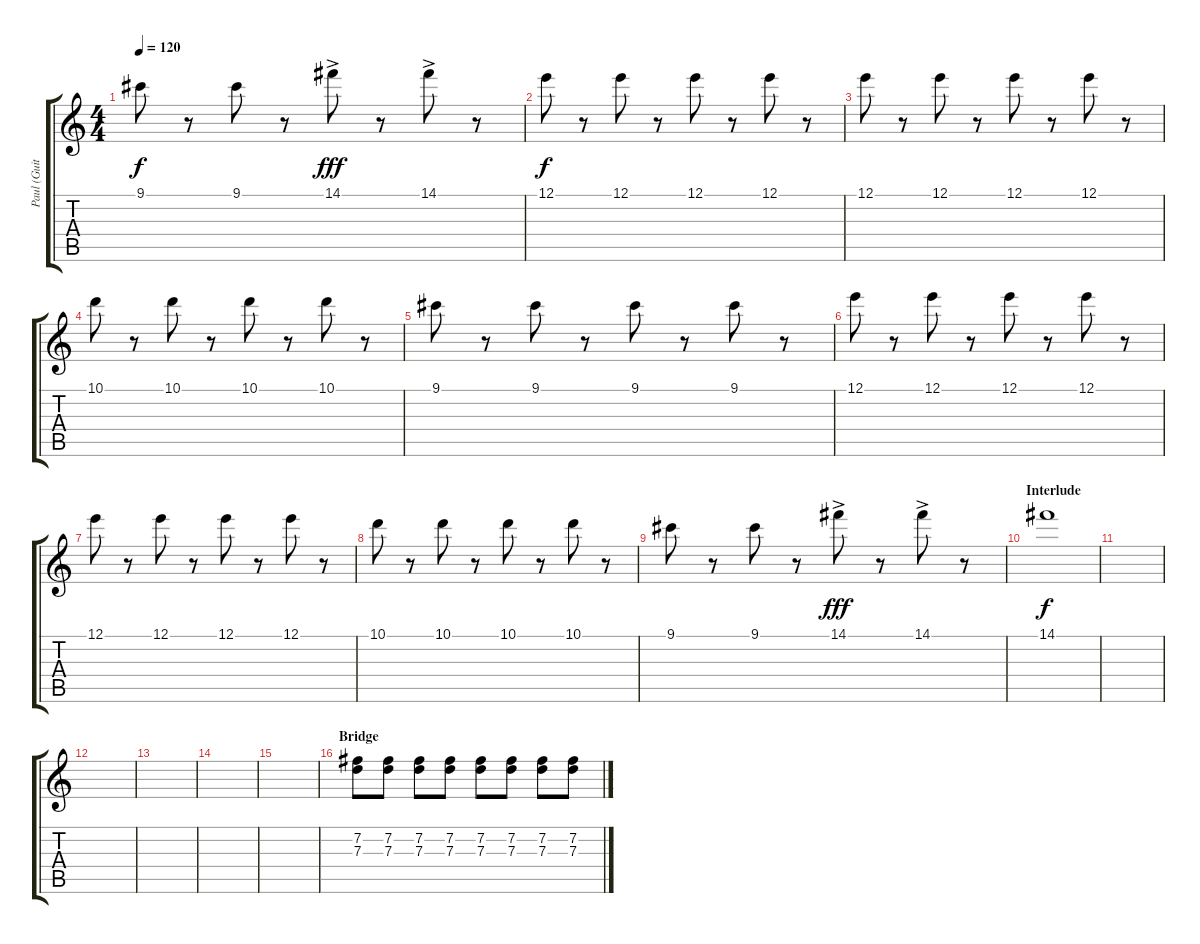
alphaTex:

\track ("Paul (Guitar)" "Paul (Guit") {instrument overdrivenguitar}
\staff {score tabs}
\tuning (E4 B3 G3 D3 A2 E2) {hide}
\ts (4 4)
\tempo 120
\clef g2
\ks c
9.1.8{dy f} r.8 9.1.8 r.8 14.1{ac}.8{dy fff} r.8 14.1{ac}.8 r.8 |
12.1.8{dy f} r.8 12.1.8 r.8 12.1.8 r.8 12.1.8 r.8 |
12.1.8 r.8 12.1.8 r.8 12.1.8 r.8 12.1.8 r.8 |
10.1.8 r.8 10.1.8 r.8 10.1.8 r.8 10.1.8 r.8 |
9.1.8 r.8 9.1.8 r.8 9.1.8 r.8 9.1.8 r.8 |
12.1.8 r.8 12.1.8 r.8 12.1.8 r.8 12.1.8 r.8 |
12.1.8 r.8 12.1.8 r.8 12.1.8 r.8 12.1.8 r.8 |
10.1.8 r.8 10.1.8 r.8 10.1.8 r.8 10.1.8 r.8 |
9.1.8 r.8 9.1.8 r.8 14.1{ac}.8{dy fff} r.8 14.1{ac}.8 r.8 |
\section ("" "Interlude")
14.1.1{dy f} |
|
|
|
|
|
\section ("" "Bridge")
(7.2 7.3).8 (7.2 7.3).8 (7.2 7.3).8 (7.2 7.3).8 (7.2 7.3).8 (7.2 7.3).8 (7.2 7.3).8 (7.2 7.3).8
